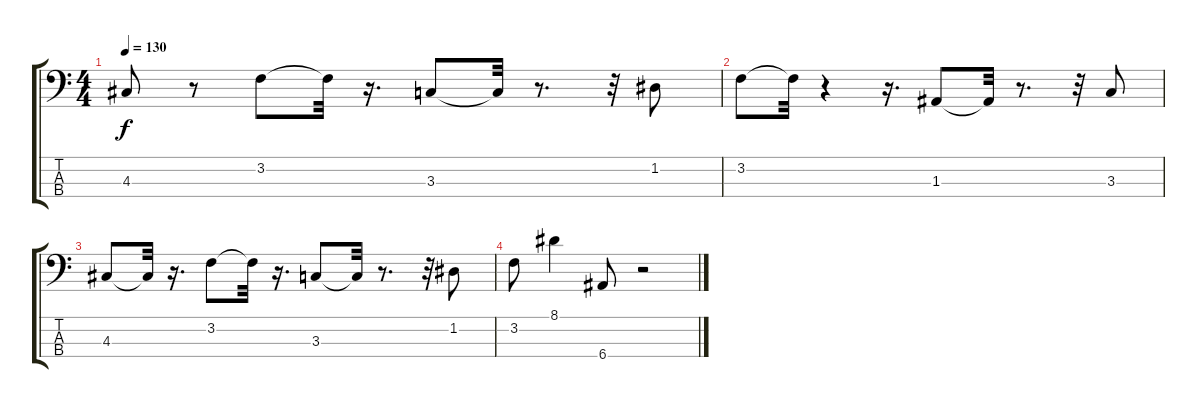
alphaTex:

\track "" {instrument electricbassfinger}
\staff {score tabs}
\tuning (G2 D2 A1 E1) {hide}
\ts (4 4)
\tempo 130
\clef f4
\ks c
4.3.8{dy f} r.8 3.2.8 3.2{t}.32 r.16{d} 3.3.8 3.3{t}.32 r.8{d} r.32 1.2.8 |
3.2.8 3.2{t}.32 r.4 r.16{d} 1.3.8 1.3{t}.32 r.8{d} r.32 3.3.8 |
4.3.8 4.3{t}.32 r.16{d} 3.2.8 3.2{t}.32 r.16{d} 3.3.8 3.3{t}.32 r.8{d} r.32 1.2.8 |
3.2.8 8.1.4 6.4.8 r.2
